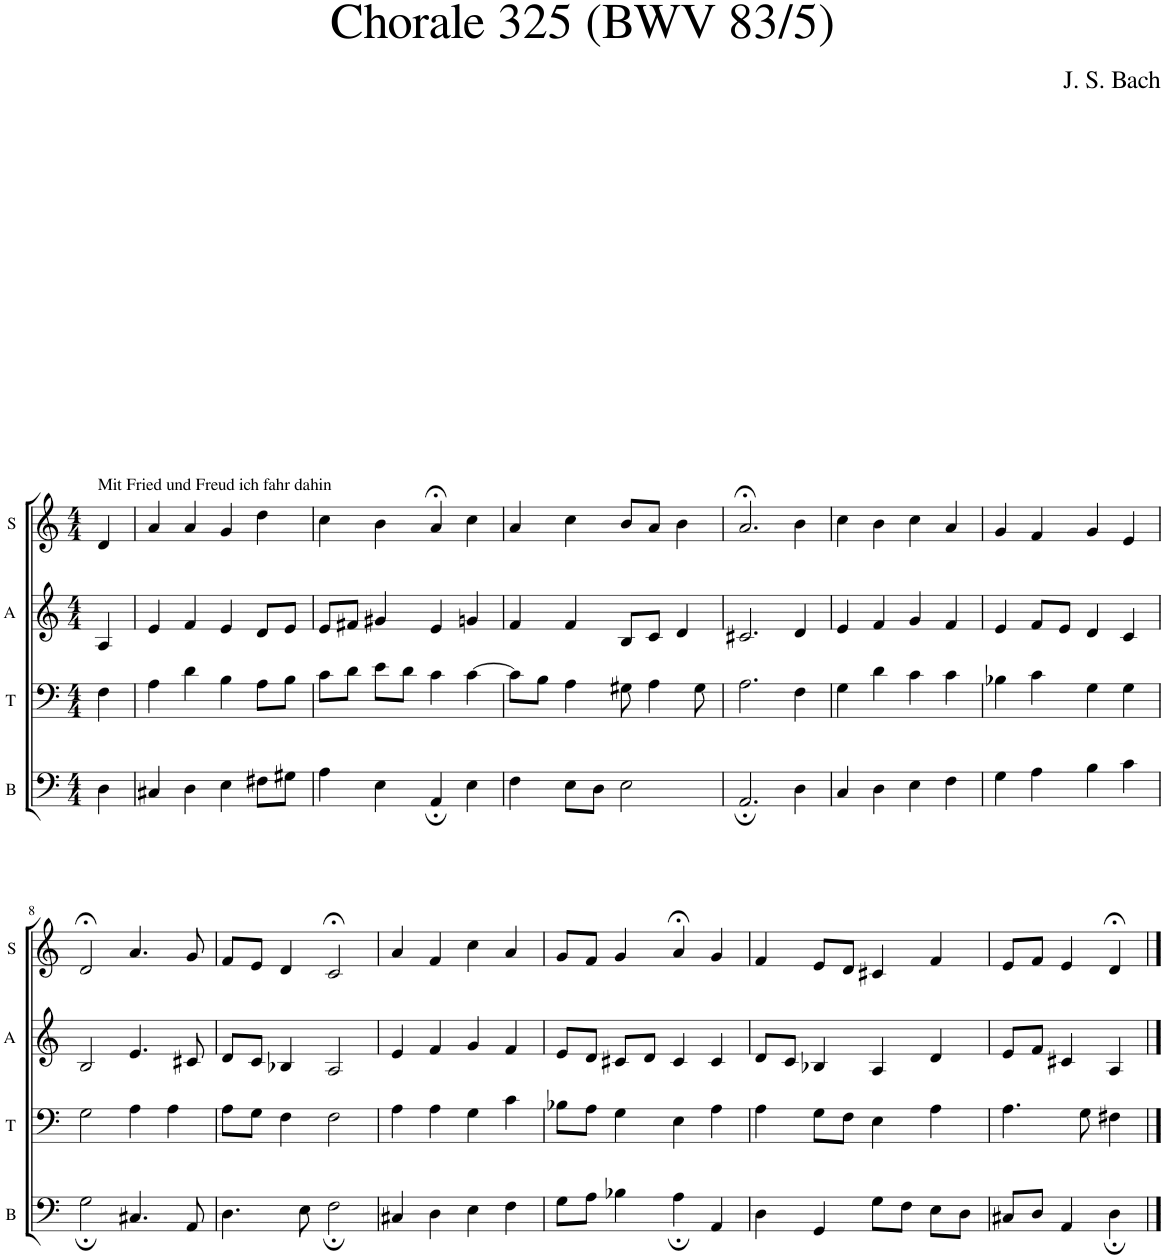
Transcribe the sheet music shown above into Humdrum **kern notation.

**kern	**kern	**kern	**kern
*part4	*part3	*part2	*part1
*staff4	*staff3	*staff2	*staff1
*I"B	*I"T	*I"A	*I"S
*I'B	*I'T	*I'A	*I'S
*clefF4	*clefF4	*clefG2	*clefG2
*k[]	*k[]	*k[]	*k[]
*M4/4	*M4/4	*M4/4	*M4/4
=1	=1	=1	=1
!	!	!	!LO:TX:a:t=Mit Fried und Freud ich fahr dahin
4D\	4F\	4A/	4d/
=2	=2	=2	=2
4C#X/	4A\	4e/	4a/
4D\	4d\	4f/	4a/
4E\	4B\	4e/	4g/
8F#X\L	8A\L	8d/L	4dd\
8G#X\J	8B\J	8e/J	.
=3	=3	=3	=3
4A\	8c\L	8e/L	4cc\
.	8d\J	8f#X/J	.
4E\	8e\L	4g#X/	4b\
.	8d\J	.	.
4AA;/	4c\	4e/	4a;</
4E\	[4c\	4gn/	4cc\
=4	=4	=4	=4
4F\	8c\L]	4f/	4a/
.	8B\J	.	.
8E\L	4A\	4f/	4cc\
8D\J	.	.	.
2E\	8G#X\	8B/L	8b/L
.	4A\	8c/J	8a/J
.	.	4d/	4b\
.	8G#\	.	.
=5	=5	=5	=5
2.AA;/	2.A\	2.c#X/	2.a;</
4D\	4F\	4d/	4b\
=6	=6	=6	=6
4C/	4G\	4e/	4cc\
4D\	4d\	4f/	4b\
4E\	4c\	4g/	4cc\
4F\	4c\	4f/	4a/
=7	=7	=7	=7
4G\	4B-X\	4e/	4g/
4A\	4c\	8f/L	4f/
.	.	8e/J	.
4B\	4G\	4d/	4g/
4c\	4G\	4c/	4e/
!!LO:LB:g=z
=8	=8	=8	=8
2G;\	2G\	2B/	2d;</
4.C#X/	4A\	4.e/	4.a/
.	4A\	.	.
8AA/	.	8c#X/	8g/
=9	=9	=9	=9
4.D\	8A\L	8d/L	8f/L
.	8G\J	8c/J	8e/J
.	4F\	4B-X/	4d/
8E\	.	.	.
2F;\	2F\	2A/	2c;</
=10	=10	=10	=10
4C#X/	4A\	4e/	4a/
4D\	4A\	4f/	4f/
4E\	4G\	4g/	4cc\
4F\	4c\	4f/	4a/
=11	=11	=11	=11
8G\L	8B-X\L	8e/L	8g/L
8A\J	8A\J	8d/J	8f/J
4B-X\	4G\	8c#X/L	4g/
.	.	8d/J	.
4A;\	4E\	4c#/	4a;</
4AA/	4A\	4c#/	4g/
=12	=12	=12	=12
4D\	4A\	8d/L	4f/
.	.	8c/J	.
4GG/	8G\L	4B-X/	8e/L
.	8F\J	.	8d/J
8G\L	4E\	4A/	4c#X/
8F\J	.	.	.
8E\L	4A\	4d/	4f/
8D\J	.	.	.
=13	=13	=13	=13
8C#X/L	4.A\	8e/L	8e/L
8D/J	.	8f/J	8f/J
4AA/	.	4c#X/	4e/
.	8G\	.	.
4D;\	4F#X\	4A/	4d;</
==	==	==	==
*-	*-	*-	*-
